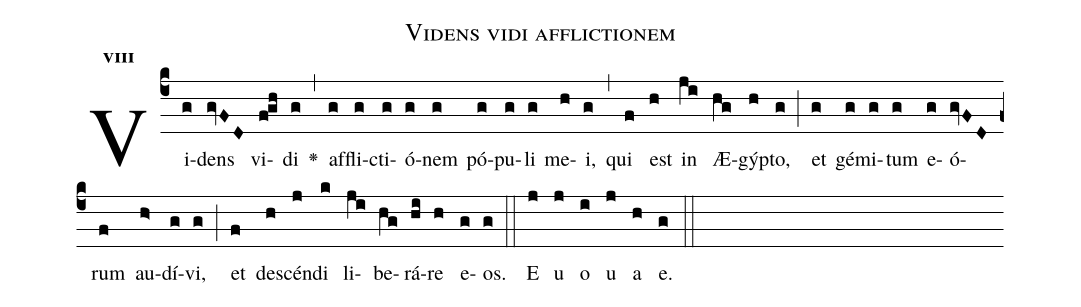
name:Videns vidi afflictionem;
office-part:Antiphona;
mode:8;
%%
initial-style: 1;
name: Videns vidi afflictionem;
book: Antiphonae & Responsoria/Tomus II, p. 62;
occasion: Hebdomada IV Quadragesimae Dominica;
office-part: Vesperae I Ant 3;
user-notes: ;
commentary: ;
annotation: 8g;
centering-scheme: english;
fontsize: 12;
font: OFLSortsMillGoudy;
height: 11;
width: 4.5;
%%
(c4)Vi(g)dens(gvFD) vi(fgh)di(g) <v>\greheightstar</v>(,) af(g)fli(g)cti(g)ó(g)nem(g) pó(g)pu(g)li(g) me(h)i,(g) (,) qui(f) est(h) in(ji) Æ(hg)gýp(h)to,(g) (;) et(g) gé(g)mi(g)tum(g) e(g)ó(gvFD)rum(f) au(h>)dí(g)vi,(g) (;) et(f) de(h)scén(j)di(k) li(ji)be(hg)rá(hi)re(h) e(g)os.(g) (::)
E(j) u(j) o(i) u(j) a(h) e.(g) (::)
